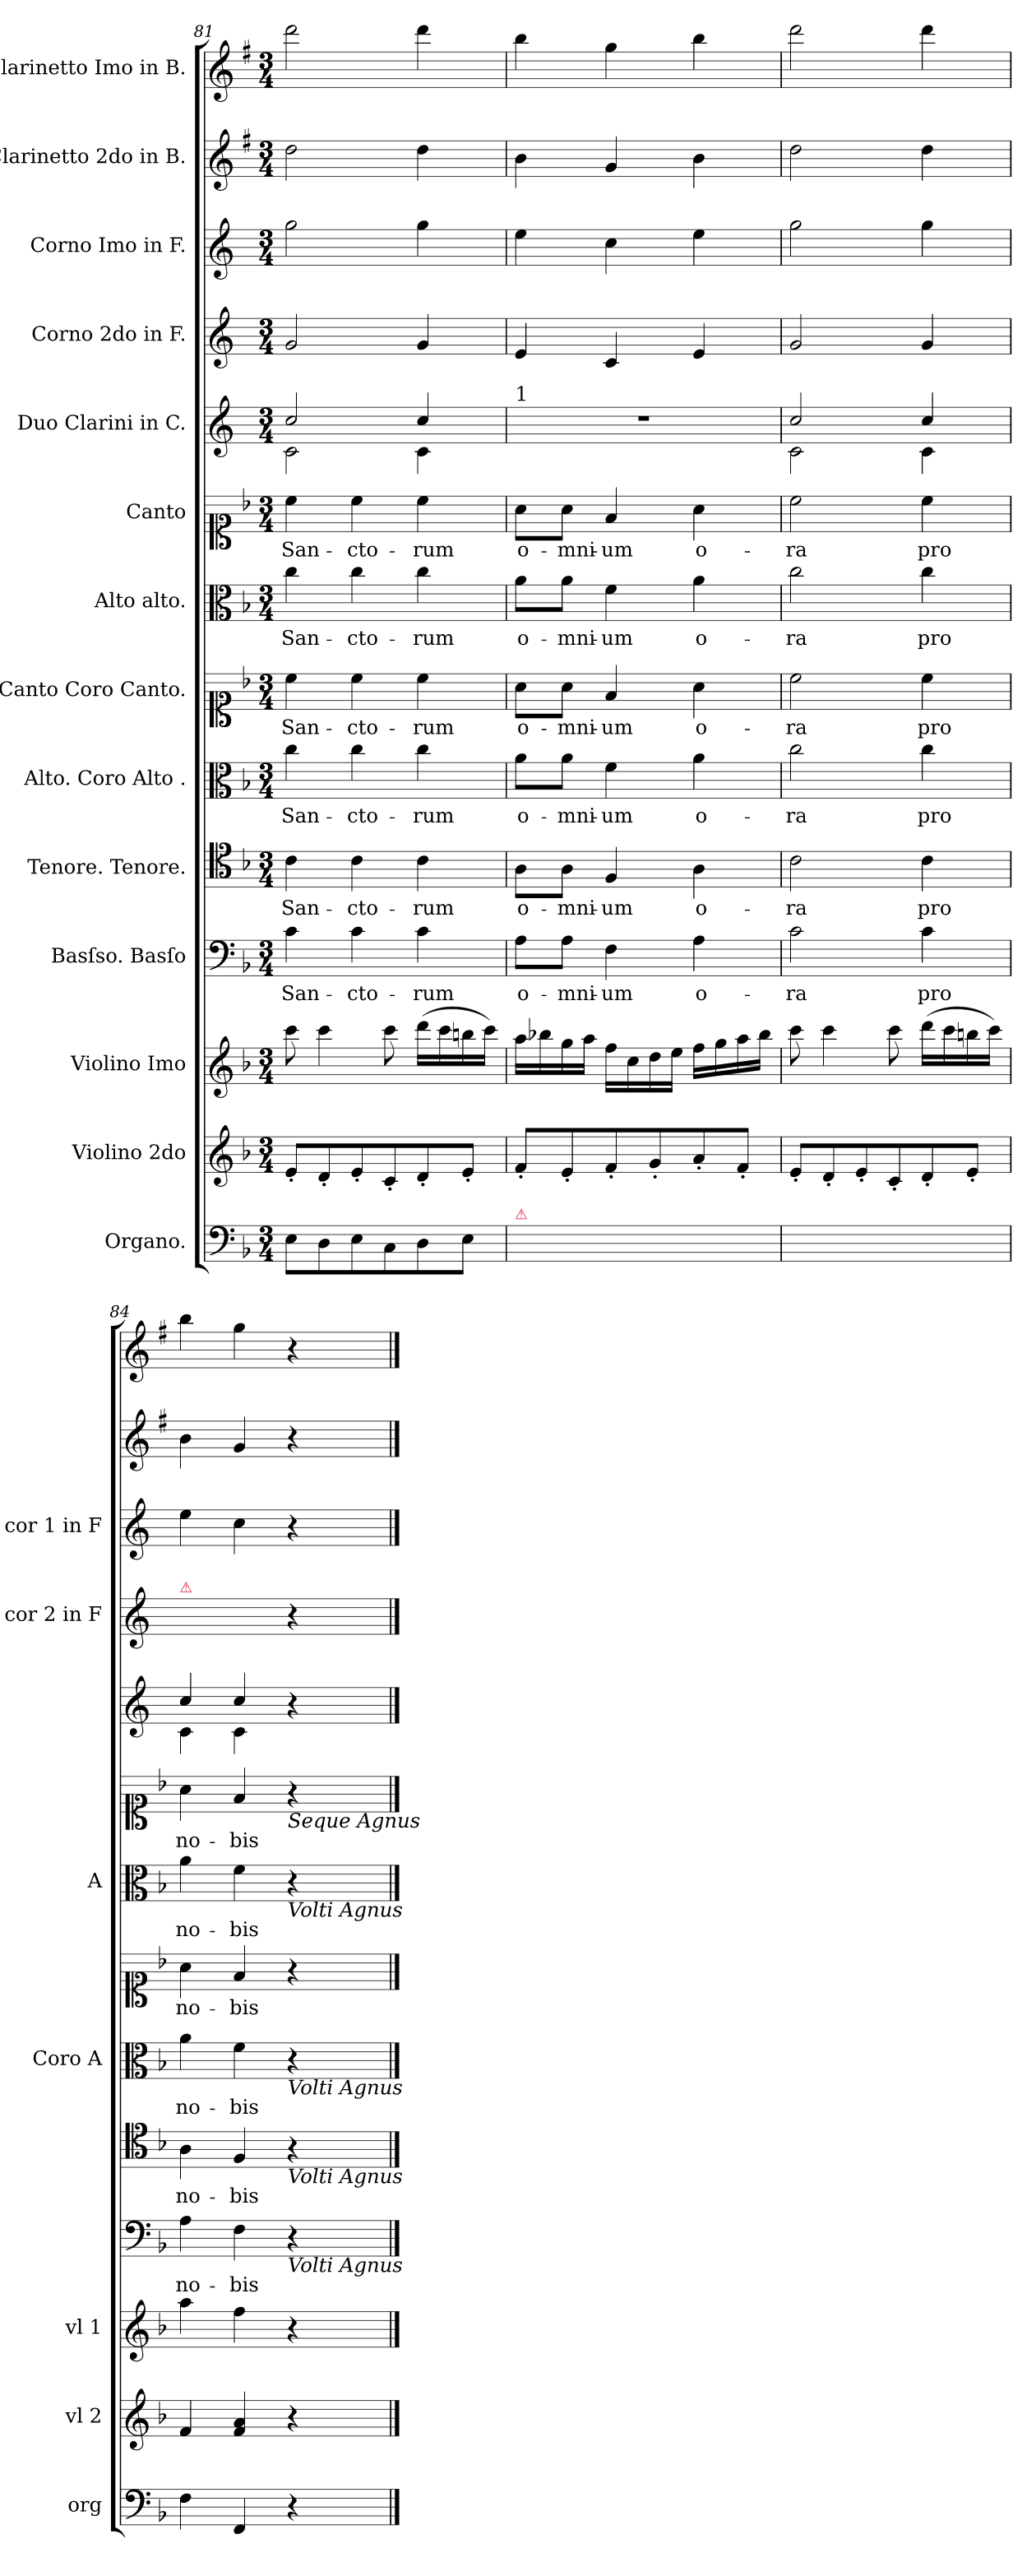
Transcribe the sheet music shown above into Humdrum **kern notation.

**kern	**kern	**kern	**kern	**text	**kern	**text	**kern	**text	**kern	**text	**kern	**text	**kern	**text	**kern	**kern	**kern	**kern	**kern
*part14	*part13	*part12	*part11	*part11	*part10	*part10	*part9	*part9	*part8	*part8	*part7	*part7	*part6	*part6	*part5	*part4	*part3	*part2	*part1
*staff14	*staff13	*staff12	*staff11	*staff11	*staff10	*staff10	*staff9	*staff9	*staff8	*staff8	*staff7	*staff7	*staff6	*staff6	*staff5	*staff4	*staff3	*staff2	*staff1
*I"Organo.	*I"Violino 2do	*I"Violino Imo	*I"Basſso. Basſo	*	*I"Tenore. Tenore.	*	*I"Alto. Coro Alto .	*	*I"Canto Coro Canto.	*	*I"Alto alto.	*	*I"Canto	*	*I"Duo Clarini in C.	*I"Corno 2do in F.	*I"Corno Imo in F.	*I"Clarinetto 2do in B.	*I"Clarinetto Imo in B.
*I'org	*I'vl 2	*I'vl 1	*	*	*	*	*I'Coro A	*	*	*	*I'A	*	*	*	*	*I'cor 2 in F	*I'cor 1 in F	*	*
*clefF4	*clefG2	*clefG2	*clefF4	*	*clefC4	*	*clefC3	*	*clefC1	*	*clefC3	*	*clefC1	*	*clefG2	*clefG2	*clefG2	*clefG2	*clefG2
*	*	*	*	*	*	*	*	*	*	*	*	*	*	*	*	*ITrd4c7	*ITrd4c7	*ITrd1c2	*ITrd1c2
*k[b-]	*k[b-]	*k[b-]	*k[b-]	*	*k[b-]	*	*k[b-]	*	*k[b-]	*	*k[b-]	*	*k[b-]	*	*k[]	*k[b-]	*k[b-]	*k[b-]	*k[b-]
*F:	*F:	*F:	*F:	*	*F:	*	*F:	*	*F:	*	*F:	*	*F:	*	*	*	*	*F:	*F:
*M3/4	*M3/4	*M3/4	*M3/4	*	*M3/4	*	*M3/4	*	*M3/4	*	*M3/4	*	*M3/4	*	*M3/4	*M3/4	*M3/4	*M3/4	*M3/4
=81	=81	=81	=81	=81	=81	=81	=81	=81	=81	=81	=81	=81	=81	=81	=81	=81	=81	=81	=81
*	*	*	*	*	*	*	*	*	*	*	*	*	*	*	*^	*	*	*	*
8E\L	8e'/L	8ccc\	4c\	San-	4c\	San-	4cc\	San-	4cc\	San-	4cc\	San-	4cc\	San-	2cc/	2c\	2c/	2cc\	2cc\	2ccc\
8D\	8d'/	4ccc\	.	.	.	.	.	.	.	.	.	.	.	.	.	.	.	.	.	.
8E\	8e'/	.	4c\	-cto-	4c\	-cto-	4cc\	-cto-	4cc\	-cto-	4cc\	-cto-	4cc\	-cto-	.	.	.	.	.	.
8C\	8c'/	8ccc\	.	.	.	.	.	.	.	.	.	.	.	.	.	.	.	.	.	.
8D\	8d'/	(16ddd\LL	4c\	-rum	4c\	-rum	4cc\	-rum	4cc\	-rum	4cc\	-rum	4cc\	-rum	4cc/	4c\	4c/	4cc\	4cc\	4ccc\
.	.	16ccc\	.	.	.	.	.	.	.	.	.	.	.	.	.	.	.	.	.	.
8E\J	8e'/J	16bbn\	.	.	.	.	.	.	.	.	.	.	.	.	.	.	.	.	.	.
.	.	16ccc\JJ)	.	.	.	.	.	.	.	.	.	.	.	.	.	.	.	.	.	.
*	*	*	*	*	*	*	*	*	*	*	*	*	*	*	*v	*v	*	*	*	*
=82	=82	=82	=82	=82	=82	=82	=82	=82	=82	=82	=82	=82	=82	=82	=82	=82	=82	=82	=82
!	!	!	!	!	!	!	!	!	!	!	!	!	!	!	!LO:TX:a:t=1	!	!	!	!
!LO:TX:a:color=crimson:t=⚠	!	!	!	!	!	!	!	!	!	!	!	!	!	!	!	!	!	!	!
8F\Lyy	8f'/L	16aa\LL	8A\L	o-	8A\L	o-	8a\L	o-	8a\L	o-	8a\L	o-	8a\L	o-	2.r	4A/	4a\	4a\	4aa\
.	.	16bb-X\	.	.	.	.	.	.	.	.	.	.	.	.	.	.	.	.	.
8E\yy	8e'/	16gg\	8A\J	-mni-	8A\J	-mni-	8a\J	-mni-	8a\J	-mni-	8a\J	-mni-	8a\J	-mni-	.	.	.	.	.
.	.	16aa\JJ	.	.	.	.	.	.	.	.	.	.	.	.	.	.	.	.	.
8F\yy	8f'/	16ff\LL	4F\	-um	4F/	-um	4f\	-um	4f/	-um	4f\	-um	4f/	-um	.	4F/	4f\	4f/	4ff\
.	.	16cc\	.	.	.	.	.	.	.	.	.	.	.	.	.	.	.	.	.
8G\yy	8g'/	16dd\	.	.	.	.	.	.	.	.	.	.	.	.	.	.	.	.	.
.	.	16ee\JJ	.	.	.	.	.	.	.	.	.	.	.	.	.	.	.	.	.
8A\yy	8a'/	16ff\LL	4A\	o-	4A\	o-	4a\	o-	4a\	o-	4a\	o-	4a\	o-	.	4A/	4a\	4a\	4aa\
.	.	16gg\	.	.	.	.	.	.	.	.	.	.	.	.	.	.	.	.	.
8F\Jyy	8f'/J	16aa\	.	.	.	.	.	.	.	.	.	.	.	.	.	.	.	.	.
.	.	16bb-\JJ	.	.	.	.	.	.	.	.	.	.	.	.	.	.	.	.	.
=83	=83	=83	=83	=83	=83	=83	=83	=83	=83	=83	=83	=83	=83	=83	=83	=83	=83	=83	=83
*	*	*	*	*	*	*	*	*	*	*	*	*	*	*	*^	*	*	*	*
8E\Lyy	8e'/L	8ccc\	2c\	-ra	2c\	-ra	2cc\	-ra	2cc\	-ra	2cc\	-ra	2cc\	-ra	2cc/	2c\	2c/	2cc\	2cc\	2ccc\
8D\yy	8d'/	4ccc\	.	.	.	.	.	.	.	.	.	.	.	.	.	.	.	.	.	.
8E\yy	8e'/	.	.	.	.	.	.	.	.	.	.	.	.	.	.	.	.	.	.	.
8C\yy	8c'/	8ccc\	.	.	.	.	.	.	.	.	.	.	.	.	.	.	.	.	.	.
8D\yy	8d'/	(16ddd\LL	4c\	pro	4c\	pro	4cc\	pro	4cc\	pro	4cc\	pro	4cc\	pro	4cc/	4c\	4c/	4cc\	4cc\	4ccc\
.	.	16ccc\	.	.	.	.	.	.	.	.	.	.	.	.	.	.	.	.	.	.
8E\Jyy	8e'/J	16bbn\	.	.	.	.	.	.	.	.	.	.	.	.	.	.	.	.	.	.
.	.	16ccc\JJ)	.	.	.	.	.	.	.	.	.	.	.	.	.	.	.	.	.	.
=84	=84	=84	=84	=84	=84	=84	=84	=84	=84	=84	=84	=84	=84	=84	=84	=84	=84	=84	=84	=84
!	!	!	!	!	!	!	!	!	!	!	!	!	!	!	!	!	!LO:TX:a:color=crimson:t=⚠	!	!	!
4F\	4f/	4aa\	4A\	no-	4A\	no-	4a\	no-	4a\	no-	4a\	no-	4a\	no-	4cc/	4c\	4A/yy	4a\	4a\	4aa\
4FF/	4f/ 4a/	4ff\	4F\	-bis	4F/	-bis	4f\	-bis	4f/	-bis	4f\	-bis	4f/	-bis	4cc/	4c\	4F/yy	4f\	4f/	4ff\
!	!	!	!	!	!	!	!	!	!	!	!	!	!LO:TX:b:i:t=Seque Agnus	!	!	!	!	!	!	!
!	!	!	!	!	!	!	!	!	!	!	!LO:TX:b:i:t=Volti Agnus	!	!	!	!	!	!	!	!	!
!	!	!	!	!	!	!	!LO:TX:b:i:t=Volti Agnus	!	!	!	!	!	!	!	!	!	!	!	!	!
!	!	!	!	!	!LO:TX:b:i:t=Volti Agnus	!	!	!	!	!	!	!	!	!	!	!	!	!	!	!
!	!	!	!LO:TX:b:i:t=Volti Agnus	!	!	!	!	!	!	!	!	!	!	!	!	!	!	!	!	!
4r	4r	4r	4r	.	4r	.	4r	.	4r	.	4r	.	4r	.	4r	4ryy	4r	4r	4r	4r
*	*	*	*	*	*	*	*	*	*	*	*	*	*	*	*v	*v	*	*	*	*
==	==	==	==	==	==	==	==	==	==	==	==	==	==	==	==	==	==	==	==
*-	*-	*-	*-	*-	*-	*-	*-	*-	*-	*-	*-	*-	*-	*-	*-	*-	*-	*-	*-
